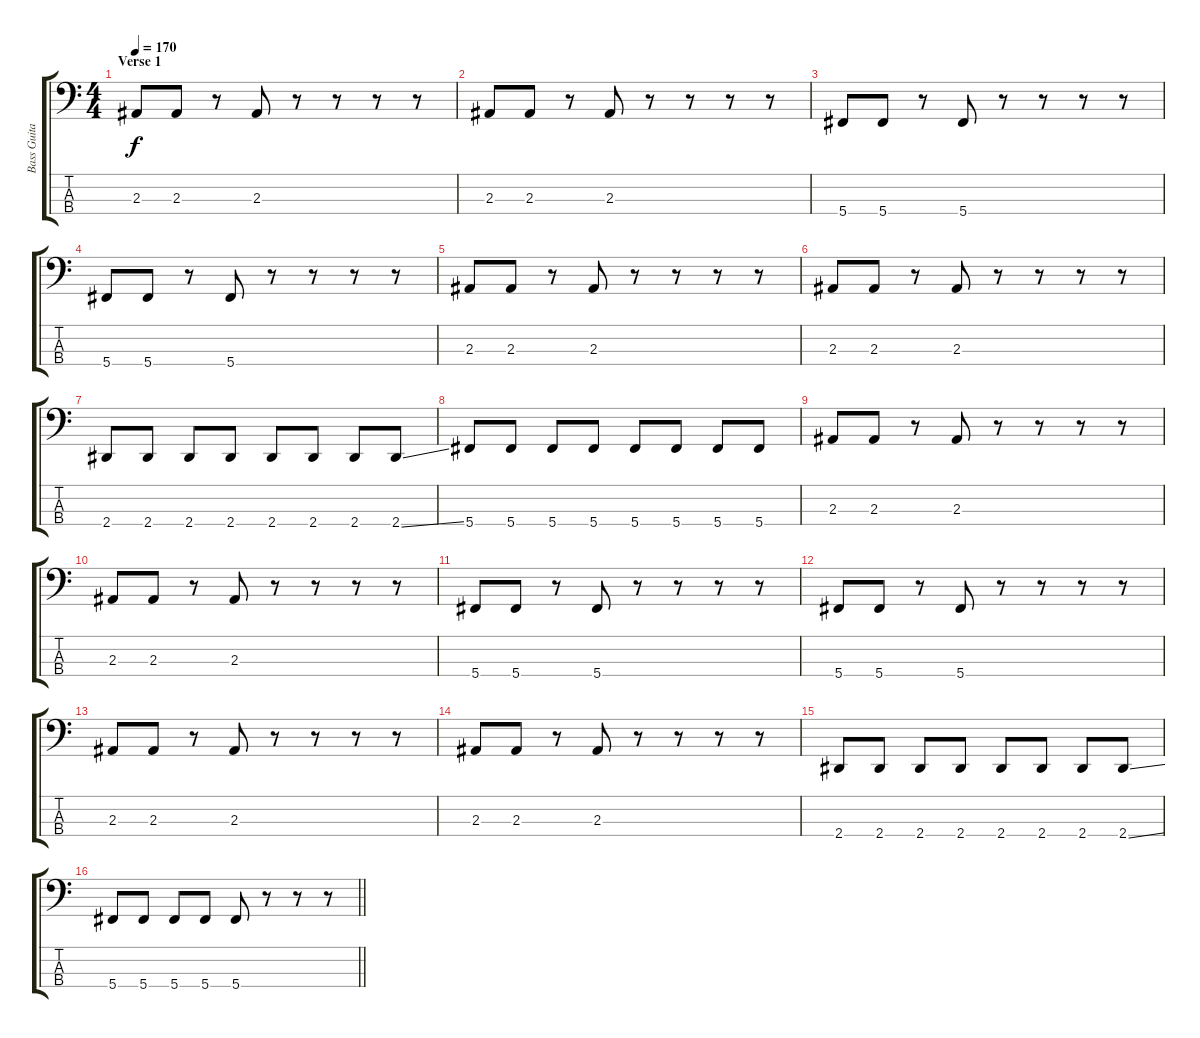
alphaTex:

\track ("Bass Guitar" "Bass Guita") {instrument electricbassfinger}
\staff {score tabs}
\tuning (Gb2 Db2 Ab1 Db1) {hide}
\ts (4 4)
\section ("" "Verse 1")
\tempo 170
\clef f4
\ks c
2.3.8{dy f} 2.3.8 r.8 2.3.8 r.8 r.8 r.8 r.8 |
2.3.8 2.3.8 r.8 2.3.8 r.8 r.8 r.8 r.8 |
5.4.8 5.4.8 r.8 5.4.8 r.8 r.8 r.8 r.8 |
5.4.8 5.4.8 r.8 5.4.8 r.8 r.8 r.8 r.8 |
2.3.8 2.3.8 r.8 2.3.8 r.8 r.8 r.8 r.8 |
2.3.8 2.3.8 r.8 2.3.8 r.8 r.8 r.8 r.8 |
2.4.8 2.4.8 2.4.8 2.4.8 2.4.8 2.4.8 2.4.8 2.4{ss}.8 |
5.4.8 5.4.8 5.4.8 5.4.8 5.4.8 5.4.8 5.4.8 5.4.8 |
2.3.8 2.3.8 r.8 2.3.8 r.8 r.8 r.8 r.8 |
2.3.8 2.3.8 r.8 2.3.8 r.8 r.8 r.8 r.8 |
5.4.8 5.4.8 r.8 5.4.8 r.8 r.8 r.8 r.8 |
5.4.8 5.4.8 r.8 5.4.8 r.8 r.8 r.8 r.8 |
2.3.8 2.3.8 r.8 2.3.8 r.8 r.8 r.8 r.8 |
2.3.8 2.3.8 r.8 2.3.8 r.8 r.8 r.8 r.8 |
2.4.8 2.4.8 2.4.8 2.4.8 2.4.8 2.4.8 2.4.8 2.4{ss}.8 |
\barLineRight lightlight
5.4.8 5.4.8 5.4.8 5.4.8 5.4.8 r.8 r.8 r.8
